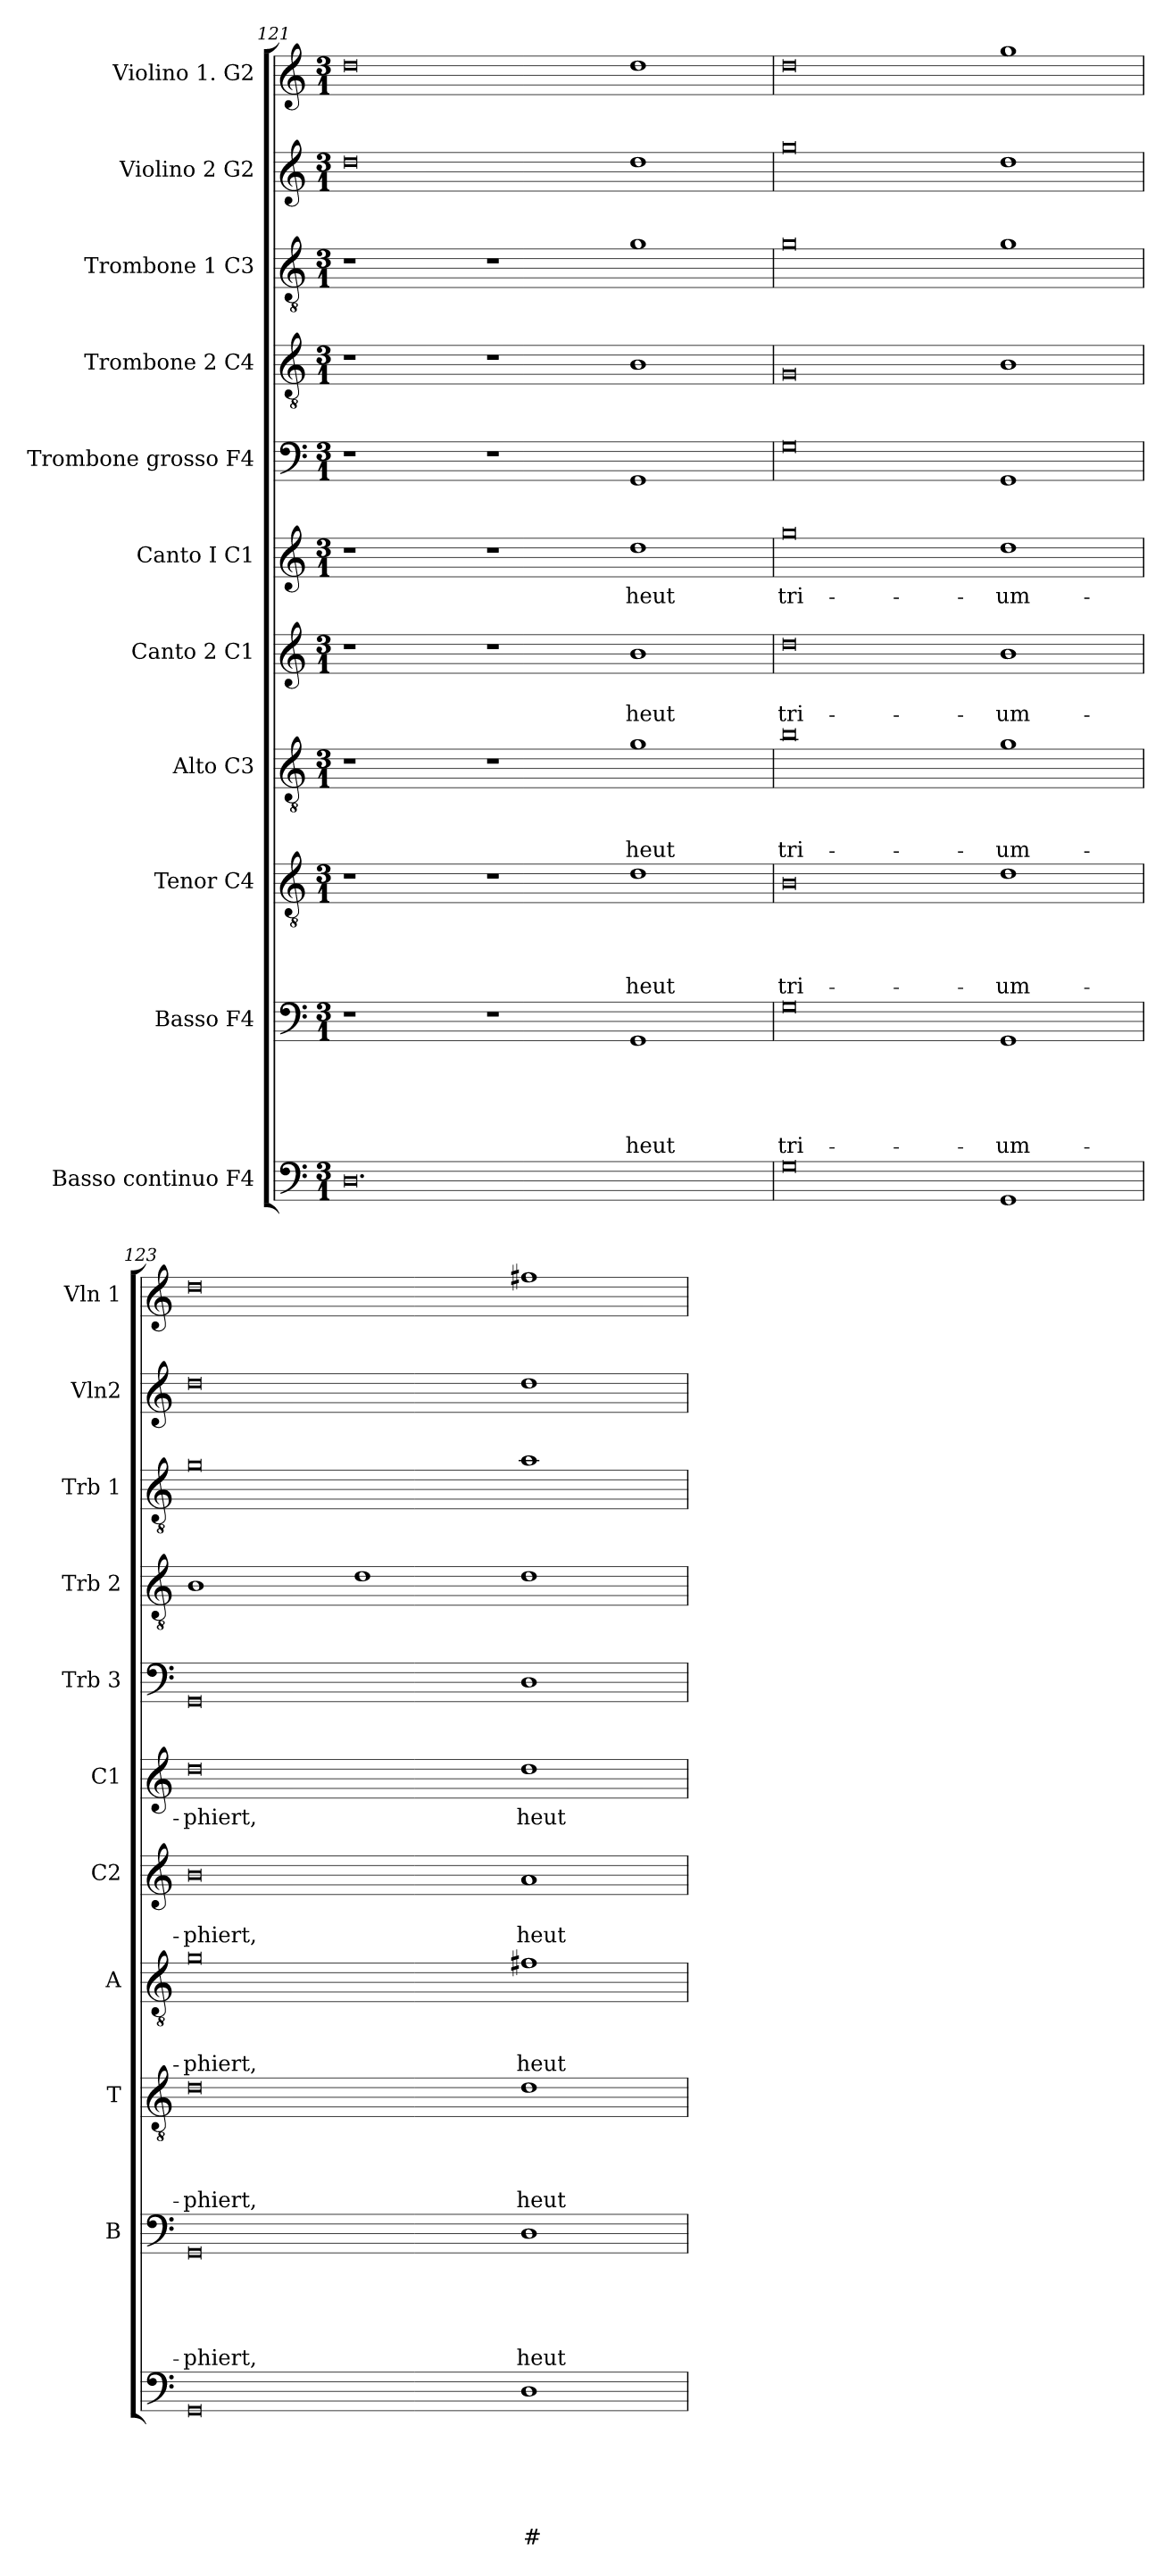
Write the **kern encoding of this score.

**kern	**text	**text	**text	**text	**text	**text	**kern	**text	**text	**text	**text	**text	**kern	**text	**text	**text	**text	**kern	**text	**text	**text	**kern	**text	**text	**kern	**text	**kern	**kern	**kern	**kern	**kern
*part11	*part11	*part11	*part11	*part11	*part11	*part11	*part10	*part10	*part10	*part10	*part10	*part10	*part9	*part9	*part9	*part9	*part9	*part8	*part8	*part8	*part8	*part7	*part7	*part7	*part6	*part6	*part5	*part4	*part3	*part2	*part1
*staff11	*staff11	*staff11	*staff11	*staff11	*staff11	*staff11	*staff10	*staff10	*staff10	*staff10	*staff10	*staff10	*staff9	*staff9	*staff9	*staff9	*staff9	*staff8	*staff8	*staff8	*staff8	*staff7	*staff7	*staff7	*staff6	*staff6	*staff5	*staff4	*staff3	*staff2	*staff1
*I"Basso continuo F4	*	*	*	*	*	*	*I"Basso F4	*	*	*	*	*	*I"Tenor C4	*	*	*	*	*I"Alto C3	*	*	*	*I"Canto 2 C1	*	*	*I"Canto I C1	*	*I"Trombone grosso F4	*I"Trombone 2 C4	*I"Trombone 1 C3	*I"Violino 2 G2	*I"Violino 1. G2
*	*	*	*	*	*	*	*I'B	*	*	*	*	*	*I'T	*	*	*	*	*I'A	*	*	*	*I'C2	*	*	*I'C1	*	*I'Trb 3	*I'Trb 2	*I'Trb 1	*I'Vln2	*I'Vln 1
*clefF4	*	*	*	*	*	*	*clefF4	*	*	*	*	*	*clefGv2	*	*	*	*	*clefGv2	*	*	*	*clefG2	*	*	*clefG2	*	*clefF4	*clefGv2	*clefGv2	*clefG2	*clefG2
*k[]	*	*	*	*	*	*	*k[]	*	*	*	*	*	*k[]	*	*	*	*	*k[]	*	*	*	*k[]	*	*	*k[]	*	*k[]	*k[]	*k[]	*k[]	*k[]
*C:	*	*	*	*	*	*	*C:	*	*	*	*	*	*C:	*	*	*	*	*C:	*	*	*	*C:	*	*	*C:	*	*C:	*C:	*C:	*C:	*C:
*M3/1	*	*	*	*	*	*	*M3/1	*	*	*	*	*	*M3/1	*	*	*	*	*M3/1	*	*	*	*M3/1	*	*	*M3/1	*	*M3/1	*M3/1	*M3/1	*M3/1	*M3/1
=121	=121	=121	=121	=121	=121	=121	=121	=121	=121	=121	=121	=121	=121	=121	=121	=121	=121	=121	=121	=121	=121	=121	=121	=121	=121	=121	=121	=121	=121	=121	=121
0.D	.	.	.	.	.	.	1r	.	.	.	.	.	1r	.	.	.	.	1r	.	.	.	1r	.	.	1r	.	1r	1r	1r	0dd	0dd
.	.	.	.	.	.	.	1r	.	.	.	.	.	1r	.	.	.	.	1r	.	.	.	1r	.	.	1r	.	1r	1r	1r	.	.
!	!	!	!	!	!	!	!	!	!	!	!	!LO:LY:b	!	!	!	!	!LO:LY:b	!	!	!	!LO:LY:b	!	!	!LO:LY:b	!	!LO:LY:b	!	!	!	!	!
.	.	.	.	.	.	.	1GG	.	.	.	.	heut	1d	.	.	.	heut	1g	.	.	heut	1b	.	heut	1dd	heut	1GG	1B	1g	1dd	1dd
=122	=122	=122	=122	=122	=122	=122	=122	=122	=122	=122	=122	=122	=122	=122	=122	=122	=122	=122	=122	=122	=122	=122	=122	=122	=122	=122	=122	=122	=122	=122	=122
!	!	!	!	!	!	!	!	!	!	!	!	!LO:LY:b	!	!	!	!	!LO:LY:b	!	!	!	!LO:LY:b	!	!	!LO:LY:b	!	!LO:LY:b	!	!	!	!	!
0G	.	.	.	.	.	.	0G	.	.	.	.	tri-	0B	.	.	.	tri-	0b	.	.	tri-	0dd	.	tri-	0gg	tri-	0G	0G	0g	0gg	0dd
!	!	!	!	!	!	!	!	!	!	!	!	!LO:LY:b	!	!	!	!	!LO:LY:b	!	!	!	!LO:LY:b	!	!	!LO:LY:b	!	!LO:LY:b	!	!	!	!	!
1GG	.	.	.	.	.	.	1GG	.	.	.	.	-um-	1d	.	.	.	-um-	1g	.	.	-um-	1b	.	-um-	1dd	-um-	1GG	1B	1g	1dd	1gg
=123	=123	=123	=123	=123	=123	=123	=123	=123	=123	=123	=123	=123	=123	=123	=123	=123	=123	=123	=123	=123	=123	=123	=123	=123	=123	=123	=123	=123	=123	=123	=123
!	!	!	!	!	!	!	!	!	!	!	!	!LO:LY:b	!	!	!	!	!LO:LY:b	!	!	!	!LO:LY:b	!	!	!LO:LY:b	!	!LO:LY:b	!	!	!	!	!
0GG	.	.	.	.	.	.	0GG	.	.	.	.	-phiert,	0d	.	.	.	-phiert,	0g	.	.	-phiert,	0b	.	-phiert,	0dd	-phiert,	0GG	1B	0g	0dd	0dd
.	.	.	.	.	.	.	.	.	.	.	.	.	.	.	.	.	.	.	.	.	.	.	.	.	.	.	.	1d	.	.	.
!	!	!	!	!	!	!LO:LY:b	!	!	!	!	!	!LO:LY:b	!	!	!	!	!LO:LY:b	!	!	!	!LO:LY:b	!	!	!LO:LY:b	!	!LO:LY:b	!	!	!	!	!
1D	.	.	.	.	.	#	1D	.	.	.	.	heut	1d	.	.	.	heut	1f#X	.	.	heut	1a	.	heut	1dd	heut	1D	1d	1a	1dd	1ff#X
=	=	=	=	=	=	=	=	=	=	=	=	=	=	=	=	=	=	=	=	=	=	=	=	=	=	=	=	=	=	=	=
*-	*-	*-	*-	*-	*-	*-	*-	*-	*-	*-	*-	*-	*-	*-	*-	*-	*-	*-	*-	*-	*-	*-	*-	*-	*-	*-	*-	*-	*-	*-	*-
